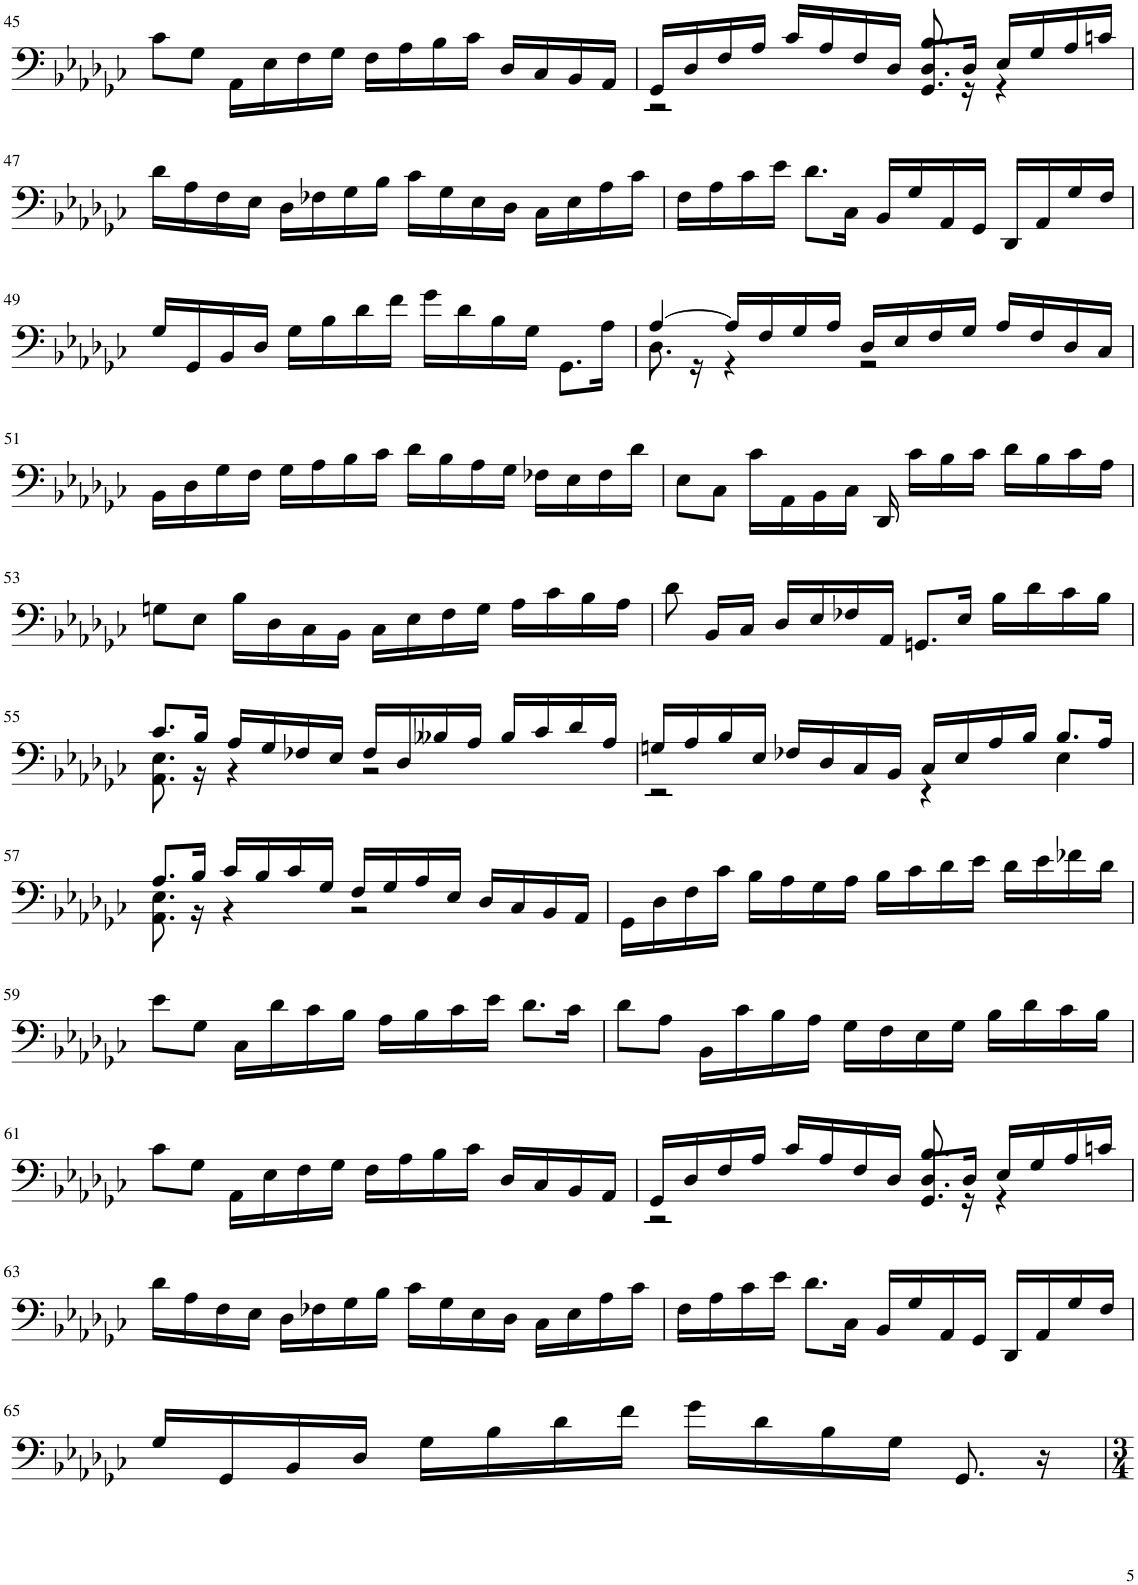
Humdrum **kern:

**kern
*part1
*staff1
*I"Harp
*I'Hp
!!LO:PB:g=z
*clefF4
*k[b-e-a-d-g-c-]
*M4/4
=45
8c-\L
8G-\J
16AA-\LL
16E-\
16F\
16G-\JJ
16F\LL
16A-\
16B-\
16c-\JJ
16D-/LL
16C-/
16BB-/
16AA-/JJ
=46
*^
16GG-/LL	2r
16D-/	.
16F/	.
16A-/JJ	.
16c-/LL	.
16A-/	.
16F/	.
16D-/JJ	.
8.GG-/L	8.D-/ 8.B-/
16D-/Jk	16r
16E-/LL	4r
16G-/	.
16A-/	.
16cn/JJ	.
*v	*v
!!LO:LB:g=z
=47
16d-\LL
16A-\
16F\
16E-\JJ
16D-\LL
16F-X\
16G-\
16B-\JJ
16c-\LL
16G-\
16E-\
16D-\JJ
16C-\LL
16E-\
16A-\
16c-\JJ
=48
16F\LL
16A-\
16c-\
16e-\JJ
8.d-\L
16C-\Jk
16BB-/LL
16G-/
16AA-/
16GG-/JJ
16DD-/LL
16AA-/
16G-/
16F/JJ
!!LO:LB:g=z
=49
16G-/LL
16GG-/
16BB-/
16D-/JJ
16G-\LL
16B-\
16d-\
16f\JJ
16g-\LL
16d-\
16B-\
16G-\JJ
8.GG-\L
16A-\Jk
=50
*^
[4A-/	8.D-\
.	16r
16A-/LL]	4r
16F/	.
16G-/	.
16A-/JJ	.
16D-/LL	2r
16E-/	.
16F/	.
16G-/JJ	.
16A-/LL	.
16F/	.
16D-/	.
16C-/JJ	.
*v	*v
!!LO:LB:g=z
=51
16BB-\LL
16D-\
16G-\
16F\JJ
16G-\LL
16A-\
16B-\
16c-\JJ
16d-\LL
16B-\
16A-\
16G-\JJ
16F-X\LL
16E-\
16F-\
16d-\JJ
=52
8E-\L
8C-\J
16c-\LL
16AA-\
16BB-\
16C-\JJ
16DD-/
16c-\LL
16B-\
16c-\JJ
16d-\LL
16B-\
16c-\
16A-\JJ
!!LO:LB:g=z
=53
8Gn\L
8E-\J
16B-\LL
16D-\
16C-\
16BB-\JJ
16C-\LL
16E-\
16F\
16G\JJ
16A-\LL
16c-\
16B-\
16A-\JJ
=54
8d-\
16BB-/LL
16C-/JJ
16D-/LL
16E-/
16F-X/
16AA-/JJ
8.GGn/L
16E-/Jk
16B-\LL
16d-\
16c-\
16B-\JJ
!!LO:LB:g=z
=55
*^
8.c-/L	8.AA-\ 8.E-\
16B-/Jk	16r
16A-/LL	4r
16G-/	.
16F-X/	.
16E-/JJ	.
16F-/LL	2r
16D-/	.
16B--X/	.
16A-/JJ	.
16B--/LL	.
16c-/	.
16d-/	.
16A-/JJ	.
=56	=56
16Gn/LL	2r
16A-/	.
16B-/	.
16E-/JJ	.
16F-X/LL	.
16D-/	.
16C-/	.
16BB-/JJ	.
16C-/LL	4r
16E-/	.
16A-/	.
16B-/JJ	.
8.B-/L	4E-\
16A-/Jk	.
!!LO:LB:g=z	!!
=57	=57
8.A-/L	8.AA-\ 8.E-\
16B-/Jk	16r
16c-/LL	4r
16B-/	.
16c-/	.
16G-/JJ	.
16F/LL	2r
16G-/	.
16A-/	.
16E-/JJ	.
16D-/LL	.
16C-/	.
16BB-/	.
16AA-/JJ	.
*v	*v
=58
16GG-\LL
16D-\
16F\
16c-\JJ
16B-\LL
16A-\
16G-\
16A-\JJ
16B-\LL
16c-\
16d-\
16e-\JJ
16d-\LL
16e-\
16f-X\
16d-\JJ
!!LO:LB:g=z
=59
8e-\L
8G-\J
16C-\LL
16d-\
16c-\
16B-\JJ
16A-\LL
16B-\
16c-\
16e-\JJ
8.d-\L
16c-\Jk
=60
8d-\L
8A-\J
16BB-\LL
16c-\
16B-\
16A-\JJ
16G-\LL
16F\
16E-\
16G-\JJ
16B-\LL
16d-\
16c-\
16B-\JJ
!!LO:LB:g=z
=61
8c-\L
8G-\J
16AA-\LL
16E-\
16F\
16G-\JJ
16F\LL
16A-\
16B-\
16c-\JJ
16D-/LL
16C-/
16BB-/
16AA-/JJ
=62
*^
16GG-/LL	2r
16D-/	.
16F/	.
16A-/JJ	.
16c-/LL	.
16A-/	.
16F/	.
16D-/JJ	.
8.GG-/L	8.D-/ 8.B-/
16D-/Jk	16r
16E-/LL	4r
16G-/	.
16A-/	.
16cn/JJ	.
*v	*v
!!LO:LB:g=z
=63
16d-\LL
16A-\
16F\
16E-\JJ
16D-\LL
16F-X\
16G-\
16B-\JJ
16c-\LL
16G-\
16E-\
16D-\JJ
16C-\LL
16E-\
16A-\
16c-\JJ
=64
16F\LL
16A-\
16c-\
16e-\JJ
8.d-\L
16C-\Jk
16BB-/LL
16G-/
16AA-/
16GG-/JJ
16DD-/LL
16AA-/
16G-/
16F/JJ
!!LO:LB:g=z
=65
16G-/LL
16GG-/
16BB-/
16D-/JJ
16G-\LL
16B-\
16d-\
16f\JJ
16g-\LL
16d-\
16B-\
16G-\JJ
8.GG-/
16r
=
*-
